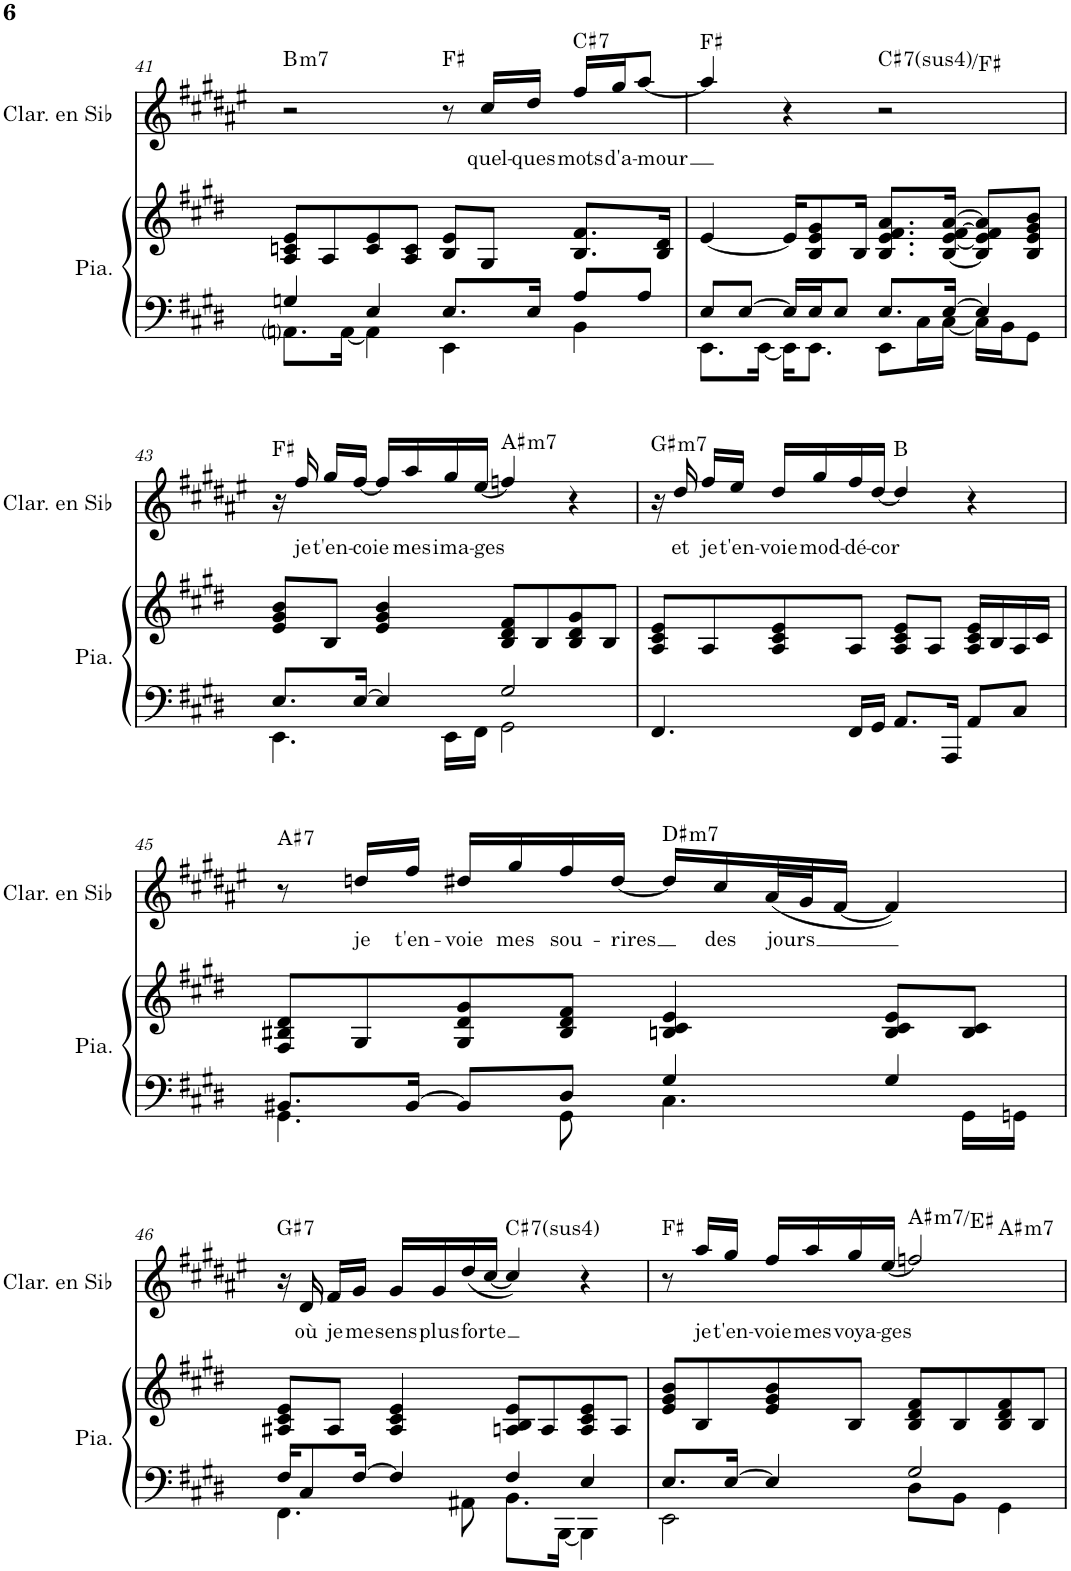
**kern	**kern	**kern	**text	**harte
*part2	*part2	*part1	*part1	*part1
*staff3	*staff2	*staff1	*staff1	*
*I"Piano	*	*I"Clarinette en Sib	*	*
*I'Pia.	*	*I'Clar. en Sib	*	*
!!LO:PB:g=z
*clefF4	*clefG2	*clefG2	*	*
*	*	*Trd1c2	*	*
*k[f#c#g#d#]	*k[f#c#g#d#]	*k[f#c#g#d#a#e#]	*	*
*M4/4	*M4/4	*M4/4	*	*
=41	=41	=41	=41	=41
*^	*	*	*	*
!	!	!	!	!	!LO:H:kt=m7
4Gn/	8.AAni\L	8A/ 8cn/ 8e/L	2r	.	B:min7
.	.	8A/	.	.	.
.	[16AA\Jk	.	.	.	.
4E/	4AA\]	8c/ 8e/	.	.	.
.	.	8A/ 8c/J	.	.	.
8.E/L	4EE\	8B/ 8e/L	8r	.	F#:maj
!	!	!	!	!LO:LY:b	!
.	.	8G#/J	16cc#/LL	quel-	.
!	!	!	!	!LO:LY:b	!
16E/Jk	.	.	16dd#/JJ	-ques	.
!	!	!	!	!LO:LY:b	!LO:H:kt=7
8A/L	4BB\	8.B/ 8.f#/L	16ff#/LL	mots	C#:7
!	!	!	!	!LO:LY:b	!
.	.	.	16gg#/J	d'a-	.
!	!	!	!	!LO:LY:b	!
8A/J	.	.	[8aa#/J	-mour	.
.	.	16B/ 16d#/Jk	.	.	.
=42	=42	=42	=42	=42	=42
8E/L	8.EE\L	[4e/	4aa#/]	.	F#:maj
[8E/J	.	.	.	.	.
.	[16EE\Jk	.	.	.	.
16E/LL]	16EE\KL]	16e/KL]	4r	.	.
16E/J	8.EE\J	8B/ 8e/ 8g#/	.	.	.
8E/J	.	.	.	.	.
.	.	16B/Jk	.	.	.
!	!	!	!	!	!LO:H:kt=74
8.E/L	8EE\L	8.B/ 8.e/ 8.f#/ 8.a/L	2r	.	C#:sus4(7)/4
.	16C#\L	.	.	.	.
[16E/Jk	[16C#\JJ	[16B/ [16e/ [16f#/ [16a/Jk	.	.	.
4E/]	16C#\LL]	8B/] 8e/] 8f#/] 8a/]L	.	.	.
.	16BB\J	.	.	.	.
.	8GG#\J	8B/ 8e/ 8g#/ 8b/J	.	.	.
!!LO:LB:g=z
=43	=43	=43	=43	=43	=43
8.E/L	4.EE\	8e/ 8g#/ 8b/L	16r	.	F#:maj
!	!	!	!	!LO:LY:b	!
.	.	.	16ff#/	je	.
!	!	!	!	!LO:LY:b	!
.	.	8B/J	16gg#/LL	t'en-	.
!	!	!	!	!LO:LY:b	!
[16E/Jk	.	.	[16ff#/JJ	-coie	.
4E/]	.	4e/ 4g#/ 4b/	16ff#/LL]	.	.
!	!	!	!	!LO:LY:b	!
.	.	.	16aa#/	mes	.
!	!	!	!	!LO:LY:b	!
.	16EE\LL	.	16gg#/	ima-	.
!	!	!	!	!LO:LY:b	!
.	16FF#\JJ	.	[16ee#/JJ	-ges	.
!	!	!	!	!	!LO:H:kt=m7
2G#/	2GG#\	8B/ 8d#/ 8f#/L	4ffn/]	.	A#:min7
.	.	8B/	.	.	.
.	.	8B/ 8d#/ 8g#/	4r	.	.
.	.	8B/J	.	.	.
*v	*v	*	*	*	*
=44	=44	=44	=44	=44
!	!	!	!	!LO:H:kt=m7
4.FF#/	8A/ 8c#/ 8e/L	16r	.	G#:min7
!	!	!	!LO:LY:b	!
.	.	16dd#/	et	.
!	!	!	!LO:LY:b	!
.	8A/	16ff#/LL	je	.
!	!	!	!LO:LY:b	!
.	.	16ee#/JJ	t'en-	.
!	!	!	!LO:LY:b	!
.	8A/ 8c#/ 8e/	16dd#/LL	-voie	.
!	!	!	!LO:LY:b	!
.	.	16gg#/	mod-	.
!	!	!	!LO:LY:b	!
16FF#/LL	8A/J	16ff#/	-dé-	.
!	!	!	!LO:LY:b	!
16GG#/JJ	.	[16dd#/JJ	-cor	.
8.AA/L	8A/ 8c#/ 8e/L	4dd#/]	.	B:maj
.	8A/J	.	.	.
16AAA/Jk	.	.	.	.
8AA/L	16A/ 16c#/ 16e/LL	4r	.	.
.	16B/	.	.	.
8C#/J	16A/	.	.	.
.	16c#/JJ	.	.	.
!!LO:LB:g=z
=45	=45	=45	=45	=45
*^	*	*	*	*
!	!	!	!	!	!LO:H:kt=7
8.BB#X/L	4.GG#\	8F#/ 8B#X/ 8d#/L	8r	.	A#:7
!	!	!	!	!LO:LY:b	!
.	.	8G#/	16ddn/LL	je	.
!	!	!	!	!LO:LY:b	!
[16BB#/Jk	.	.	16ff#/JJ	t'en-	.
!	!	!	!	!LO:LY:b	!
8BB#/L]	.	8G#/ 8d#/ 8g#/	16dd#X/LL	-voie	.
!	!	!	!	!LO:LY:b	!
.	.	.	16gg#/	mes	.
!	!	!	!	!LO:LY:b	!
8D#/J	8GG#\	8B#/ 8d#/ 8f#/J	16ff#/	sou-	.
!	!	!	!	!LO:LY:b	!
.	.	.	[16dd#/JJ	-rires	.
!	!	!	!	!	!LO:H:kt=m7
4G#/	4.C#\	4Bn/ 4c#/ 4e/	16dd#/LL]	.	D#:min7
!	!	!	!	!LO:LY:b	!
.	.	.	16cc#/	des	.
!	!	!	!	!LO:LY:b	!
.	.	.	(32a#/L	jours	.
.	.	.	32g#/J	.	.
.	.	.	[16f#/JJ	.	.
4G#/	.	8B/ 8c#/ 8e/L	4f#/])	.	.
.	16GG#\LL	8B/ 8c#/J	.	.	.
.	16GGn\JJ	.	.	.	.
!!LO:LB:g=z
=46	=46	=46	=46	=46	=46
!	!	!	!	!	!LO:H:kt=7
16F#/KL	4.FF#\	8A#X/ 8c#/ 8e/L	16r	.	G#:7
!	!	!	!	!LO:LY:b	!
8C#/	.	.	16d#/	où	.
!	!	!	!	!LO:LY:b	!
.	.	8A#/J	16f#/LL	je	.
!	!	!	!	!LO:LY:b	!
[16F#/Jk	.	.	16g#/JJ	me	.
!	!	!	!	!LO:LY:b	!
4F#/]	.	4A#/ 4c#/ 4e/	16g#/LL	sens	.
!	!	!	!	!LO:LY:b	!
.	.	.	16g#/	plus	.
!	!	!	!	!LO:LY:b	!
.	8AA#X\	.	(16dd#/	forte	.
.	.	.	[16cc#/JJ	.	.
!	!	!	!	!	!LO:H:kt=74
4F#/	8.BB\L	8An/ 8B/ 8e/L	4cc#/])	.	C#:sus4(7)
.	.	8A/	.	.	.
.	[16BBB\Jk	.	.	.	.
4E/	4BBB\]	8A/ 8c#/ 8e/	4r	.	.
.	.	8A/J	.	.	.
=47	=47	=47	=47	=47	=47
*	*	*	*^	*	*
8.E/L	2EE\	8e/ 8g#/ 8b/L	8r	2.ryy	.	F#:maj
!	!	!	!	!	!LO:LY:b	!
.	.	8B/	16aa#/LL	.	je	.
!	!	!	!	!	!LO:LY:b	!
[16E/Jk	.	.	16gg#/JJ	.	t'en-	.
!	!	!	!	!	!LO:LY:b	!
4E/]	.	8e/ 8g#/ 8b/	16ff#/LL	.	-voie	.
!	!	!	!	!	!LO:LY:b	!
.	.	.	16aa#/	.	mes	.
!	!	!	!	!	!LO:LY:b	!
.	.	8B/J	16gg#/	.	voya-	.
!	!	!	!	!	!LO:LY:b	!
.	.	.	[16ee#/JJ	.	-ges	.
!	!	!	!	!	!	!LO:H:kt=m7
2G#/	8D#\L	8B/ 8d#/ 8f#/L	2ffn/]	.	.	A#:min7/5
.	8BB\J	8B/	.	.	.	.
!	!	!	!	!	!	!LO:H:kt=m7
.	4GG#\	8B/ 8d#/ 8f#/	.	4ryy	.	A#:min7
.	.	8B/J	.	.	.	.
*v	*v	*	*v	*v	*	*
=	=	=	=	=
*-	*-	*-	*-	*-
